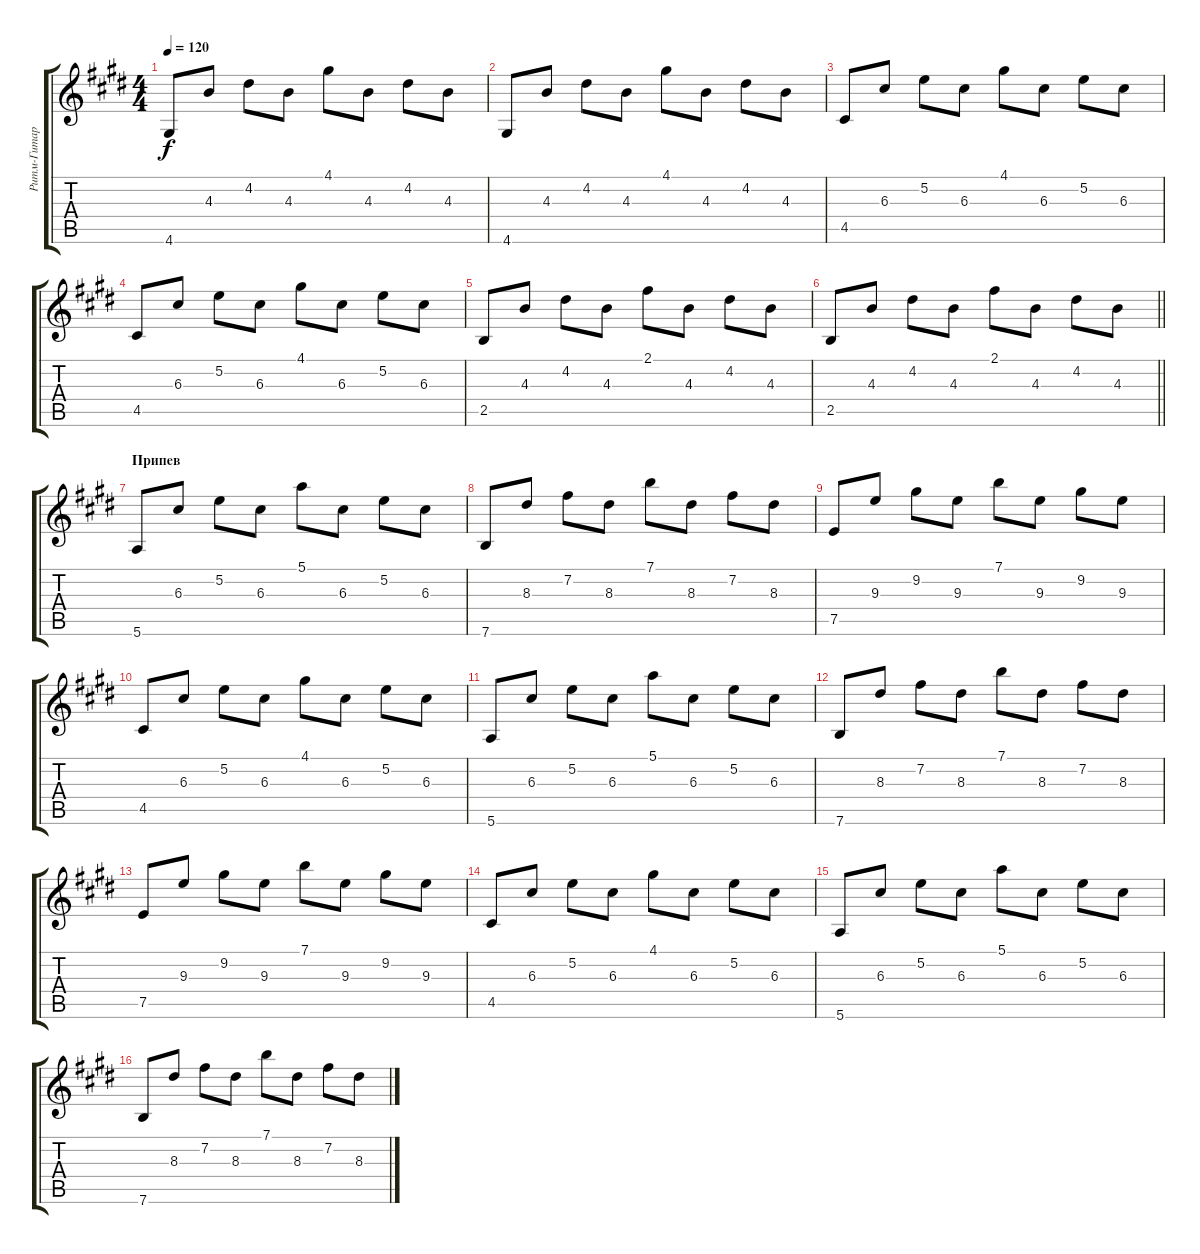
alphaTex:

\track ("Ритм-Гитара (Перебор)" "Ритм-Гитар") {instrument acousticguitarsteel}
\staff {score tabs}
\tuning (E4 B3 G3 D3 A2 E2) {hide}
\ts (4 4)
\tempo 120
\clef g2
\ks e
4.6.8{dy f} 4.3.8 4.2.8 4.3.8 4.1.8 4.3.8 4.2.8 4.3.8 |
4.6.8 4.3.8 4.2.8 4.3.8 4.1.8 4.3.8 4.2.8 4.3.8 |
4.5.8 6.3.8 5.2.8 6.3.8 4.1.8 6.3.8 5.2.8 6.3.8 |
4.5.8 6.3.8 5.2.8 6.3.8 4.1.8 6.3.8 5.2.8 6.3.8 |
2.5.8 4.3.8 4.2.8 4.3.8 2.1.8 4.3.8 4.2.8 4.3.8 |
\barLineRight lightlight
2.5.8 4.3.8 4.2.8 4.3.8 2.1.8 4.3.8 4.2.8 4.3.8 |
\section ("" "Припев")
5.6.8 6.3.8 5.2.8 6.3.8 5.1.8 6.3.8 5.2.8 6.3.8 |
7.6.8 8.3.8 7.2.8 8.3.8 7.1.8 8.3.8 7.2.8 8.3.8 |
7.5.8 9.3.8 9.2.8 9.3.8 7.1.8 9.3.8 9.2.8 9.3.8 |
4.5.8 6.3.8 5.2.8 6.3.8 4.1.8 6.3.8 5.2.8 6.3.8 |
5.6.8 6.3.8 5.2.8 6.3.8 5.1.8 6.3.8 5.2.8 6.3.8 |
7.6.8 8.3.8 7.2.8 8.3.8 7.1.8 8.3.8 7.2.8 8.3.8 |
7.5.8 9.3.8 9.2.8 9.3.8 7.1.8 9.3.8 9.2.8 9.3.8 |
4.5.8 6.3.8 5.2.8 6.3.8 4.1.8 6.3.8 5.2.8 6.3.8 |
5.6.8 6.3.8 5.2.8 6.3.8 5.1.8 6.3.8 5.2.8 6.3.8 |
7.6.8 8.3.8 7.2.8 8.3.8 7.1.8 8.3.8 7.2.8 8.3.8
